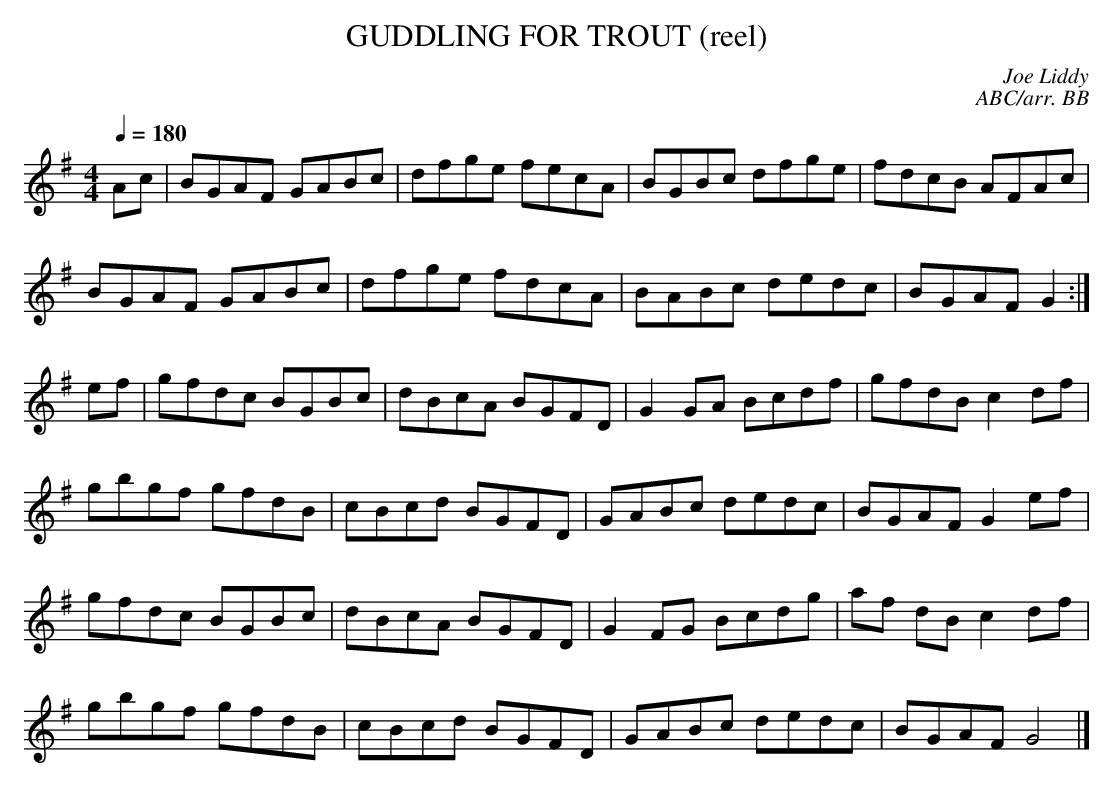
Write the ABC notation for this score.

X:1
T:GUDDLING FOR TROUT (reel)
C:Joe Liddy
C:ABC/arr. BB
Q:1/4=180
M:4/4
L:1/8
K:G
Ac|BGAF GABc|dfge fecA|BGBc dfge|fdcB AFAc |
BGAF GABc|dfge fdcA|BABc dedc|BGAF G2 :|
ef|gfdc BGBc|dBcA BGFD|G2GA Bcdf|gfdB c2 df |
gbgf gfdB|cBcd BGFD|GABc dedc|BGAF G2 ef |
gfdc BGBc|dBcA BGFD|G2FG Bcdg|af dB c2df |
gbgf gfdB|cBcd BGFD|GABc dedc|BGAF G4 |]
